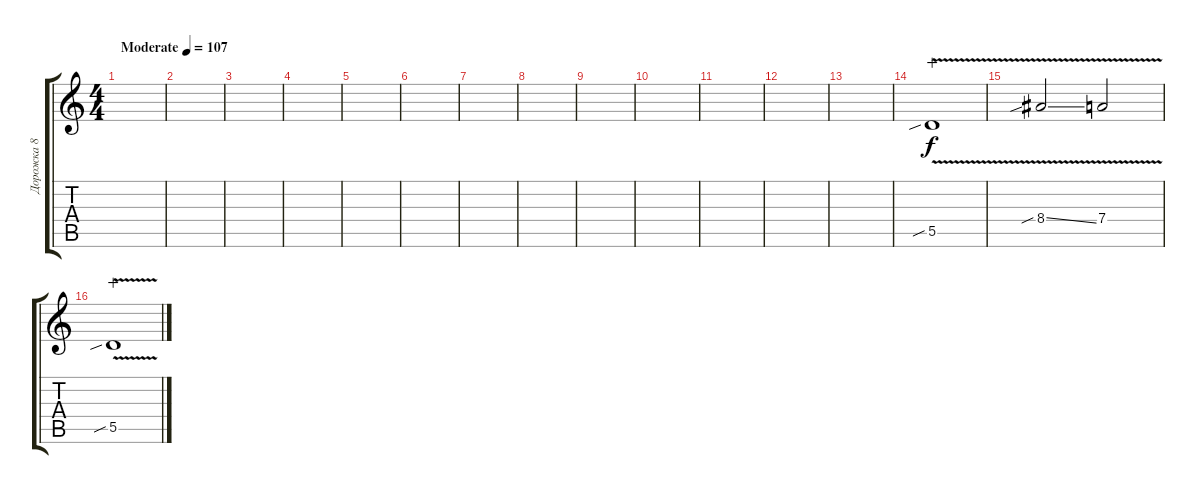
\track ("Дорожка 8" "Дорожка 8") {instrument distortionguitar}
\staff {score tabs}
\tuning (E4 B3 G3 D3 A2 E2) {hide}
\ts (4 4)
\tempo (107 "Moderate")
\clef g2
\ks c
|
|
|
|
|
|
|
|
|
|
|
|
|
5.5{v sib}.1{wahc} |
8.4{v sib ss}.2 7.4{v}.2 |
5.5{v sib}.1{wahc}
